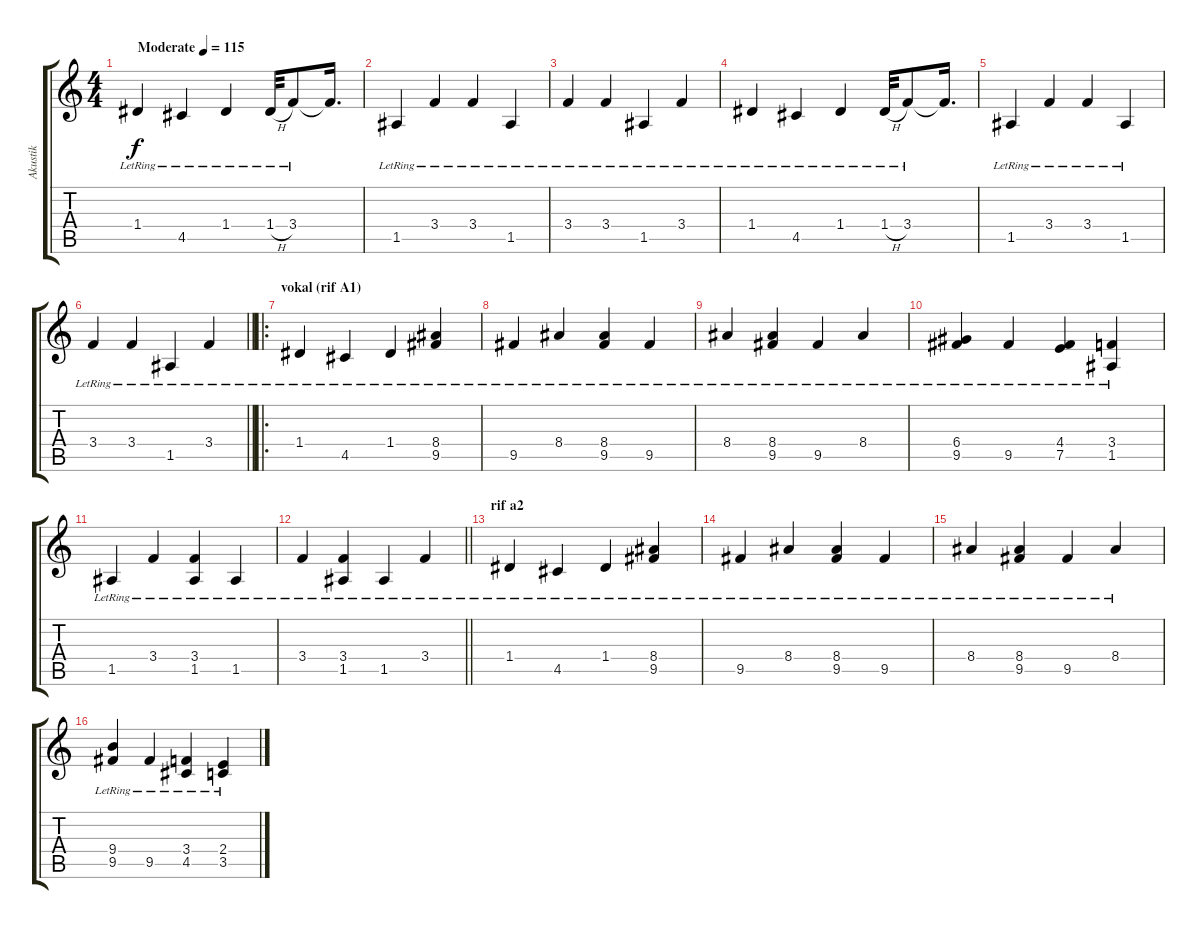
\track ("Akustik" "Akustik") {instrument acousticguitarsteel}
\staff {score tabs}
\tuning (E4 B3 G3 D3 A2 E2) {hide}
\ts (4 4)
\tempo (115 "Moderate")
\clef g2
\ks c
1.4{lr}.4{dy f instrument acousticguitarsteel} 4.5{lr}.4 1.4{lr}.4 1.4{h lr}.32 3.4{lr}.8 3.4{t}.16{d} |
1.5{lr}.4 3.4{lr}.4 3.4{lr}.4 1.5{lr}.4 |
3.4{lr}.4 3.4{lr}.4 1.5{lr}.4 3.4{lr}.4 |
1.4{lr}.4 4.5{lr}.4 1.4{lr}.4 1.4{h lr}.32 3.4{lr}.8 3.4{t}.16{d} |
1.5{lr}.4 3.4{lr}.4 3.4{lr}.4 1.5{lr}.4 |
\barLineRight lightlight
3.4{lr}.4 3.4{lr}.4 1.5{lr}.4 3.4{lr}.4 |
\ro
\section ("" "vokal (rif A1)")
1.4{lr}.4 4.5{lr}.4 1.4{lr}.4 (8.4{lr} 9.5{lr}).4 |
9.5{lr}.4 8.4{lr}.4 (8.4{lr} 9.5{lr}).4 9.5{lr}.4 |
8.4{lr}.4 (8.4{lr} 9.5{lr}).4 9.5{lr}.4 8.4{lr}.4 |
(6.4{lr} 9.5{lr}).4 9.5{lr}.4 (4.4{lr} 7.5{lr}).4 (3.4{lr} 1.5{lr}).4 |
1.5{lr}.4 3.4{lr}.4 (3.4{lr} 1.5{lr}).4 1.5{lr}.4 |
\barLineRight lightlight
3.4{lr}.4 (3.4{lr} 1.5{lr}).4 1.5{lr}.4 3.4{lr}.4 |
\section ("" "rif a2")
1.4{lr}.4 4.5{lr}.4 1.4{lr}.4 (8.4{lr} 9.5{lr}).4 |
9.5{lr}.4 8.4{lr}.4 (8.4{lr} 9.5{lr}).4 9.5{lr}.4 |
8.4{lr}.4 (8.4{lr} 9.5{lr}).4 9.5{lr}.4 8.4{lr}.4 |
(9.4{lr} 9.5).4 9.5{lr}.4 (3.4{lr} 4.5{lr}).4 (2.4{lr} 3.5{lr}).4
